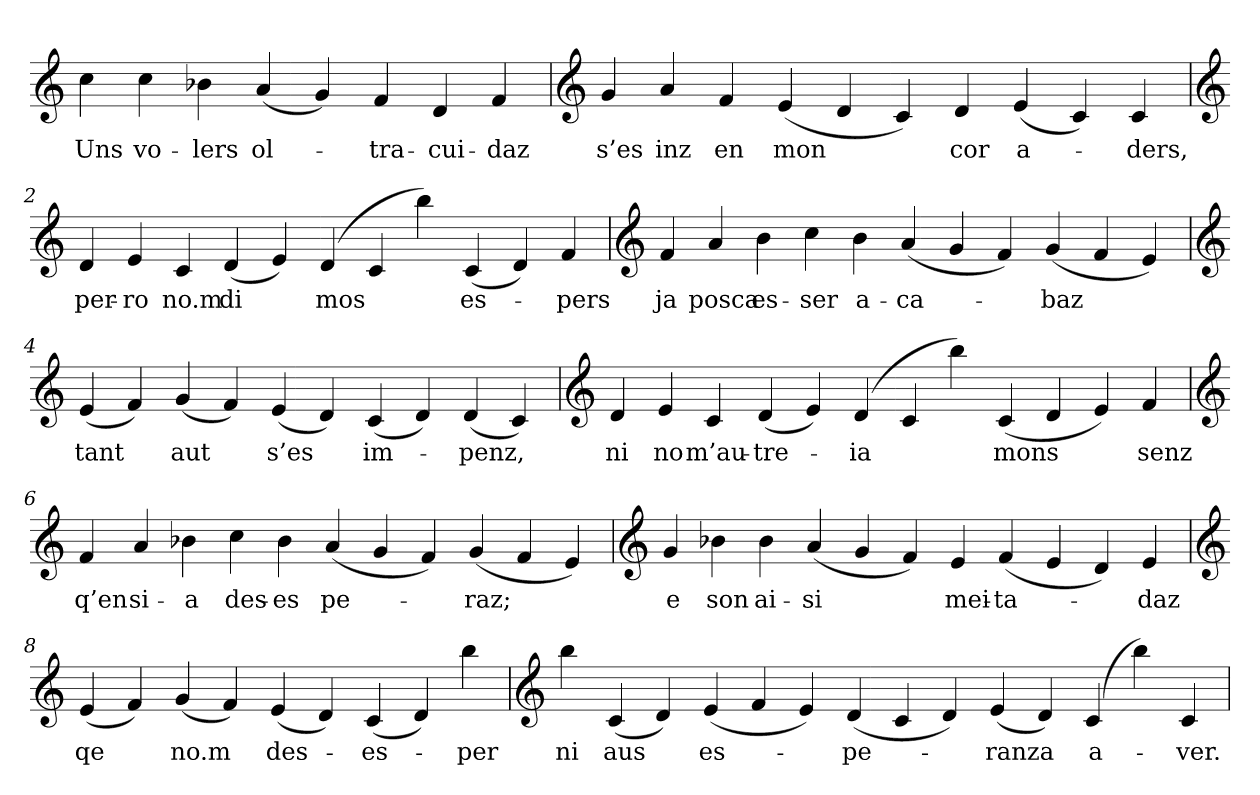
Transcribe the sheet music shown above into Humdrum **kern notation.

**kern	**text
*part1	*part1
*staff1	*staff1
*clefG2	*
=	=
4cc	Uns
4cc	vo-
4b-X	-lers
(4a	ol-
4g)	.
4f	-tra-
4d	-cui-
4f	-daz
=1	=1
*clefG2	*
4g	s’es
4a	inz
4f	en
(4e	mon
4d	.
4c)	.
4d	cor
(4e	a-
4c)	.
4c	-ders,
=2	=2
*clefG2	*
4d	per-
4e	-ro
4c	no.m
(4d	di
4e)	.
(4d	mos
4c	.
4bb)	.
(4c	es-
4d)	.
4f	-pers
=3	=3
*clefG2	*
4f	ja
4a	posca
4b	es-
4cc	-ser
4b	a-
(4a	-ca-
4g	.
4f)	.
(4g	-baz
4f	.
4e)	.
=4	=4
*clefG2	*
(4e	tant
4f)	.
(4g	aut
4f)	.
(4e	s’es
4d)	.
(4c	im-
4d)	.
(4d	-penz,
4c)	.
=5	=5
*clefG2	*
4d	ni
4e	no
4c	m’au-
(4d	-tre-
4e)	.
(4d	-ia
4c	.
4bb)	.
(4c	mons
4d	.
4e)	.
4f	senz
=6	=6
*clefG2	*
4f	q’en
4a	si-
4b-X	-a
4cc	des-
4b-	-es
(4a	pe-
4g	.
4f)	.
(4g	-raz;
4f	.
4e)	.
=7	=7
*clefG2	*
4g	e
4b-X	son
4b-	ai-
(4a	-si
4g	.
4f)	.
4e	mei-
(4f	-ta-
4e	.
4d)	.
4e	-daz
=8	=8
*clefG2	*
(4e	qe
4f)	.
(4g	no.m
4f)	.
(4e	des-
4d)	.
(4c	-es-
4d)	.
4bb	-per
=9	=9
*clefG2	*
4bb	ni
(4c	aus
4d)	.
(4e	es-
4f	.
4e)	.
(4d	-pe-
4c	.
4d)	.
(4e	-ranza
4d)	.
(4c	a-
4bb)	.
4c	-ver.
=	=
*-	*-
